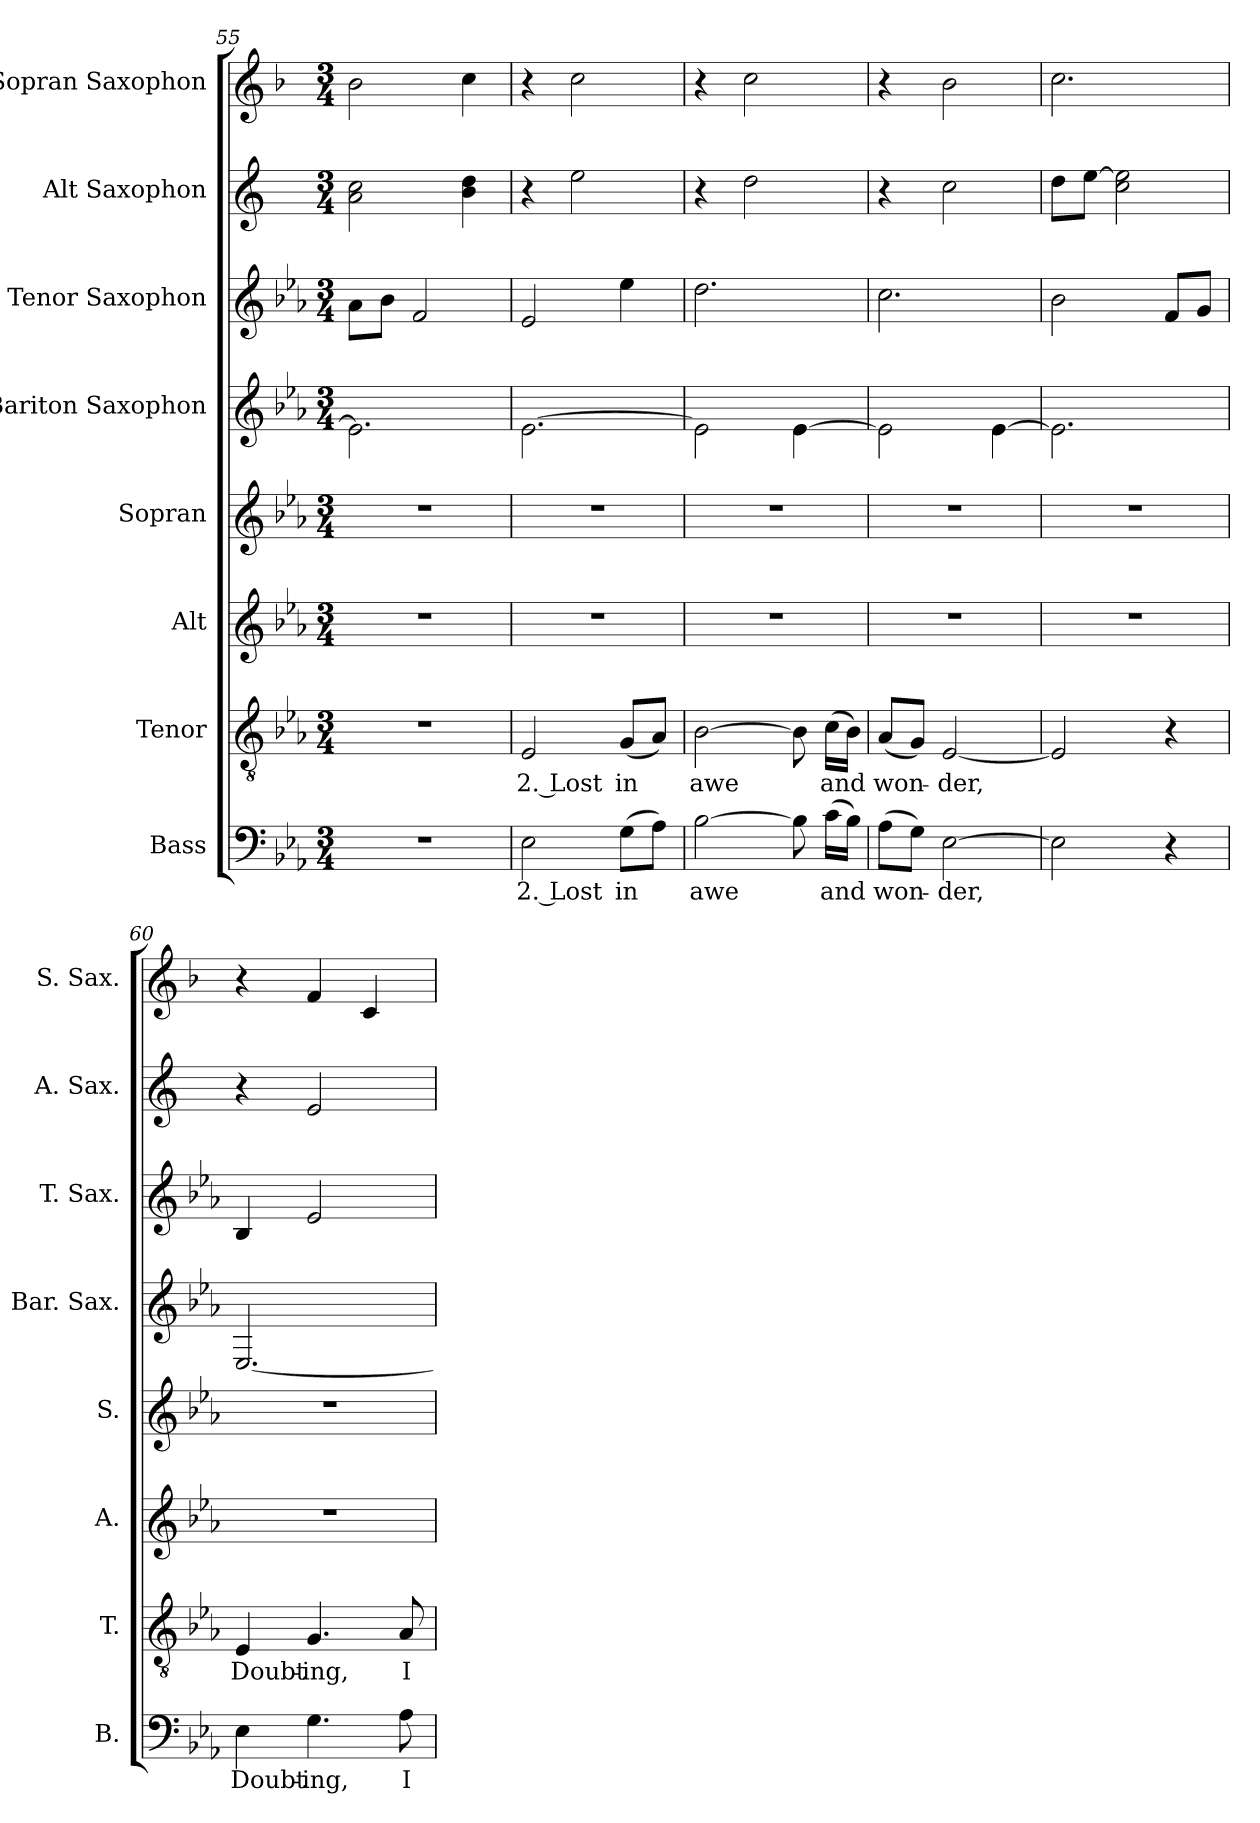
**kern	**text	**kern	**text	**kern	**kern	**kern	**kern	**kern	**kern
*part8	*part8	*part7	*part7	*part6	*part5	*part4	*part3	*part2	*part1
*staff8	*staff8	*staff7	*staff7	*staff6	*staff5	*staff4	*staff3	*staff2	*staff1
*I"Bass	*	*I"Tenor	*	*I"Alt	*I"Sopran	*I"Bariton Saxophon	*I"Tenor Saxophon	*I"Alt Saxophon	*I"Sopran Saxophon
*I'B.	*	*I'T.	*	*I'A.	*I'S.	*I'Bar. Sax.	*I'T. Sax.	*I'A. Sax.	*I'S. Sax.
*clefF4	*	*clefGv2	*	*clefG2	*clefG2	*clefG2	*clefG2	*clefG2	*clefG2
*	*	*	*	*	*	*ITrd12c21	*ITrd8c14	*ITrd5c9	*ITrd1c2
*k[b-e-a-]	*	*k[b-e-a-]	*	*k[b-e-a-]	*k[b-e-a-]	*k[b-e-a-]	*k[b-e-a-]	*k[b-e-a-]	*k[b-e-a-]
*M3/4	*	*M3/4	*	*M3/4	*M3/4	*M3/4	*M3/4	*M3/4	*M3/4
=55	=55	=55	=55	=55	=55	=55	=55	=55	=55
2.r	.	2.r	.	2.r	2.r	2.E-\]	8A-\L	2c\ 2e-\	2a-\
.	.	.	.	.	.	.	8B-\J	.	.
.	.	.	.	.	.	.	2F/	.	.
.	.	.	.	.	.	.	.	4d\ 4f\	4b-\
=56	=56	=56	=56	=56	=56	=56	=56	=56	=56
!	!LO:LY:b	!	!LO:LY:b	!	!	!	!	!	!
2E-\	2. Lost	2E-/	2. Lost	2.r	2.r	[2.E-\	2E-/	4r	4r
.	.	.	.	.	.	.	.	2g\	2b-\
!	!LO:LY:b	!	!LO:LY:b	!	!	!	!	!	!
(>8G\L	in	(<8G/L	in	.	.	.	4e-\	.	.
8A-\J)	.	8A-/J)	.	.	.	.	.	.	.
!!LO:LB:g=z
=57	=57	=57	=57	=57	=57	=57	=57	=57	=57
!	!LO:LY:b	!	!LO:LY:b	!	!	!	!	!	!
[2B-\	awe	[2B-\	awe	2.r	2.r	2E-\]	2.d\	4r	4r
.	.	.	.	.	.	.	.	2f\	2b-\
8B-\]	.	8B-\]	.	.	.	[4E-\	.	.	.
!	!LO:LY:b	!	!LO:LY:b	!	!	!	!	!	!
(>16c\LL	and	(>16c\LL	and	.	.	.	.	.	.
16B-\JJ)	.	16B-\JJ)	.	.	.	.	.	.	.
=58	=58	=58	=58	=58	=58	=58	=58	=58	=58
!	!LO:LY:b	!	!LO:LY:b	!	!	!	!	!	!
(>8A-\L	won-	(<8A-/L	won-	2.r	2.r	2E-\]	2.c\	4r	4r
8G\J)	.	8G/J)	.	.	.	.	.	.	.
!	!LO:LY:b	!	!LO:LY:b	!	!	!	!	!	!
[2E-\	-der,	[2E-/	-der,	.	.	.	.	2e-\	2a-\
.	.	.	.	.	.	[4E-\	.	.	.
=59	=59	=59	=59	=59	=59	=59	=59	=59	=59
2E-\]	.	2E-/]	.	2.r	2.r	2.E-\]	2B-\	8f\L	2.b-\
.	.	.	.	.	.	.	.	[8g\J	.
.	.	.	.	.	.	.	.	2e-\ 2g\]	.
4r	.	4r	.	.	.	.	8F/L	.	.
.	.	.	.	.	.	.	8G/J	.	.
=60	=60	=60	=60	=60	=60	=60	=60	=60	=60
!	!LO:LY:b	!	!LO:LY:b	!	!	!	!	!	!
4E-\	Doubt-	4E-/	Doubt-	2.r	2.r	[2.EE-/	4BB-/	4r	4r
!	!LO:LY:b	!	!LO:LY:b	!	!	!	!	!	!
4.G\	-ing,	4.G/	-ing,	.	.	.	2E-/	2G/	4e-/
.	.	.	.	.	.	.	.	.	4B-/
!	!LO:LY:b	!	!LO:LY:b	!	!	!	!	!	!
8A-\	I	8A-/	I	.	.	.	.	.	.
=	=	=	=	=	=	=	=	=	=
*-	*-	*-	*-	*-	*-	*-	*-	*-	*-
